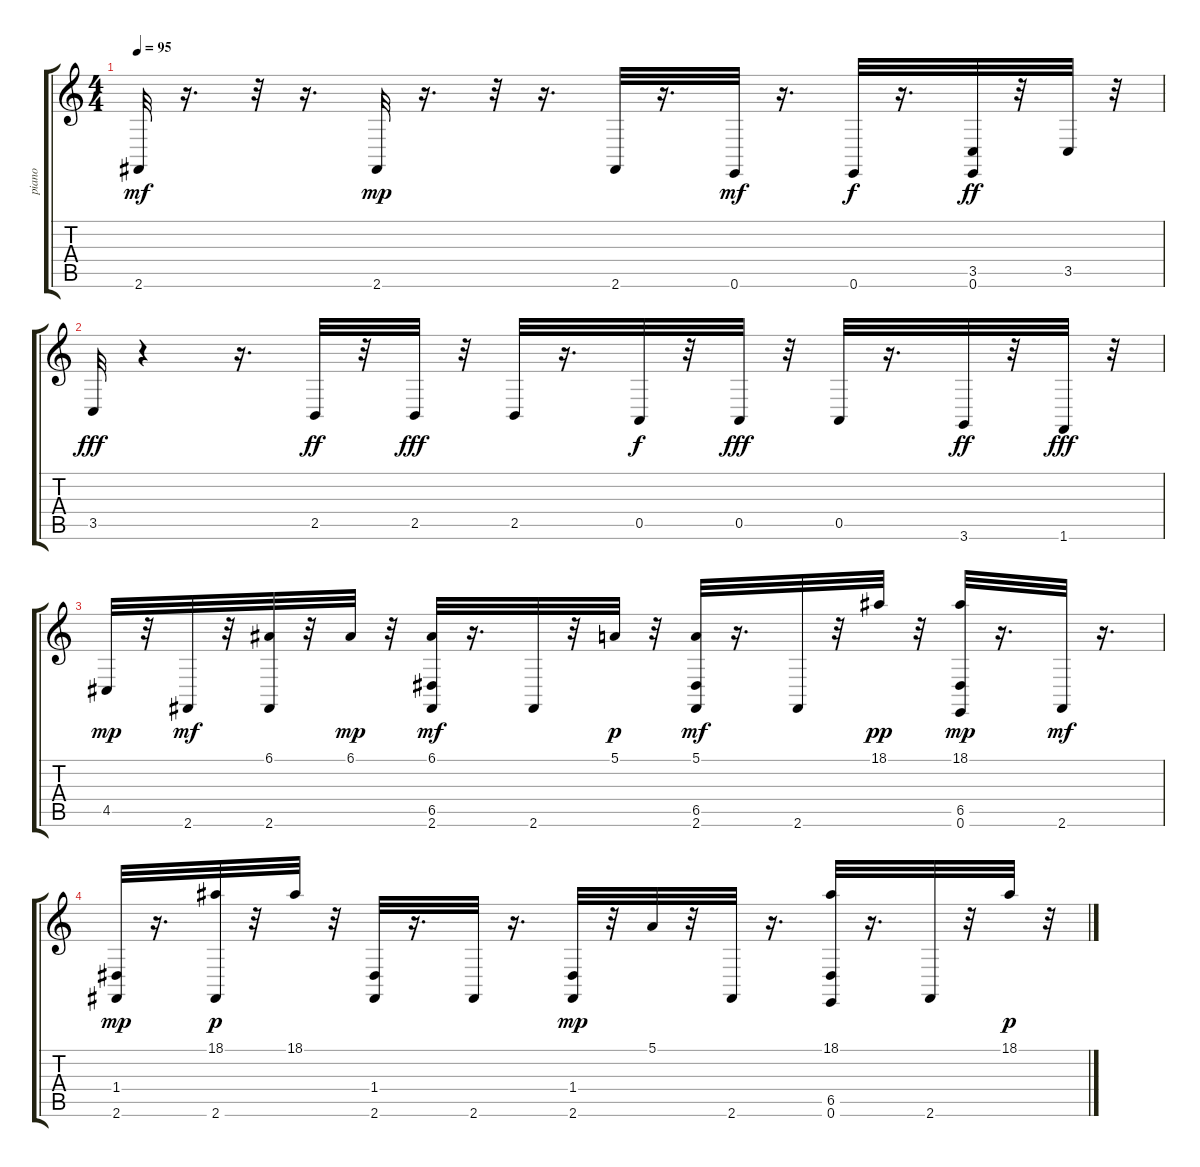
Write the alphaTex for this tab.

\track ("piano" "piano") {instrument acousticgrandpiano}
\staff {score tabs}
\tuning (E4 B3 G3 D3 A2 E2) {hide}
\ts (4 4)
\tempo 95
\clef g2
\ks c
2.6.32{dy mf} r.16{d} r.32 r.16{d} 2.6.32{dy mp} r.16{d} r.32 r.16{d} 2.6.32 r.16{d} 0.6.32{dy mf} r.16{d} 0.6.32{dy f} r.16{d} (3.5 0.6).32{dy ff} r.32 3.5.32 r.32 |
3.5.32{dy fff} r.4 r.16{d} 2.5.32{dy ff} r.32 2.5.32{dy fff} r.32 2.5.32 r.16{d} 0.5.32{dy f} r.32 0.5.32{dy fff} r.32 0.5.32 r.16{d} 3.6.32{dy ff} r.32 1.6.32{dy fff} r.32 |
4.5.32{dy mp instrument acousticgrandpiano} r.32 2.6.32{dy mf} r.32 (6.1 2.6).32 r.32 6.1.32{dy mp} r.32 (6.1 6.5 2.6).32{dy mf} r.16{d} 2.6.32 r.32 5.1.32{dy p} r.32 (5.1 6.5 2.6).32{dy mf} r.16{d} 2.6.32 r.32 18.1.32{dy pp} r.32 (18.1 6.5 0.6).32{dy mp} r.16{d} 2.6.32{dy mf} r.16{d} |
(1.4 2.6).32{dy mp} r.16{d} (18.1 2.6).32{dy p} r.32 18.1.32 r.32 (1.4 2.6).32 r.16{d} 2.6.32 r.16{d} (1.4 2.6).32{dy mp} r.32 5.1.32 r.32 2.6.32 r.16{d} (18.1 6.5 0.6).32 r.16{d} 2.6.32 r.32 18.1.32{dy p} r.32
